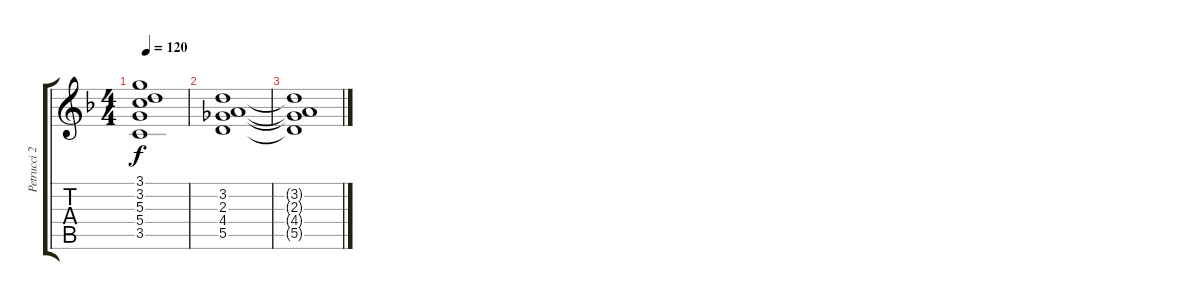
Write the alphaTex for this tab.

\track ("Petrucci 2" "Petrucci 2") {instrument overdrivenguitar}
\staff {score tabs}
\tuning (E4 B3 G3 D3 A2 E2) {hide}
\ts (4 4)
\tempo 120
\clef g2
\ks dminor
(3.1 3.2 5.3 5.4 3.5).1{dy f} |
(3.2 2.3 4.4 5.5).1 |
(3.2{t} 2.3{t} 4.4{t} 5.5{t}).1
